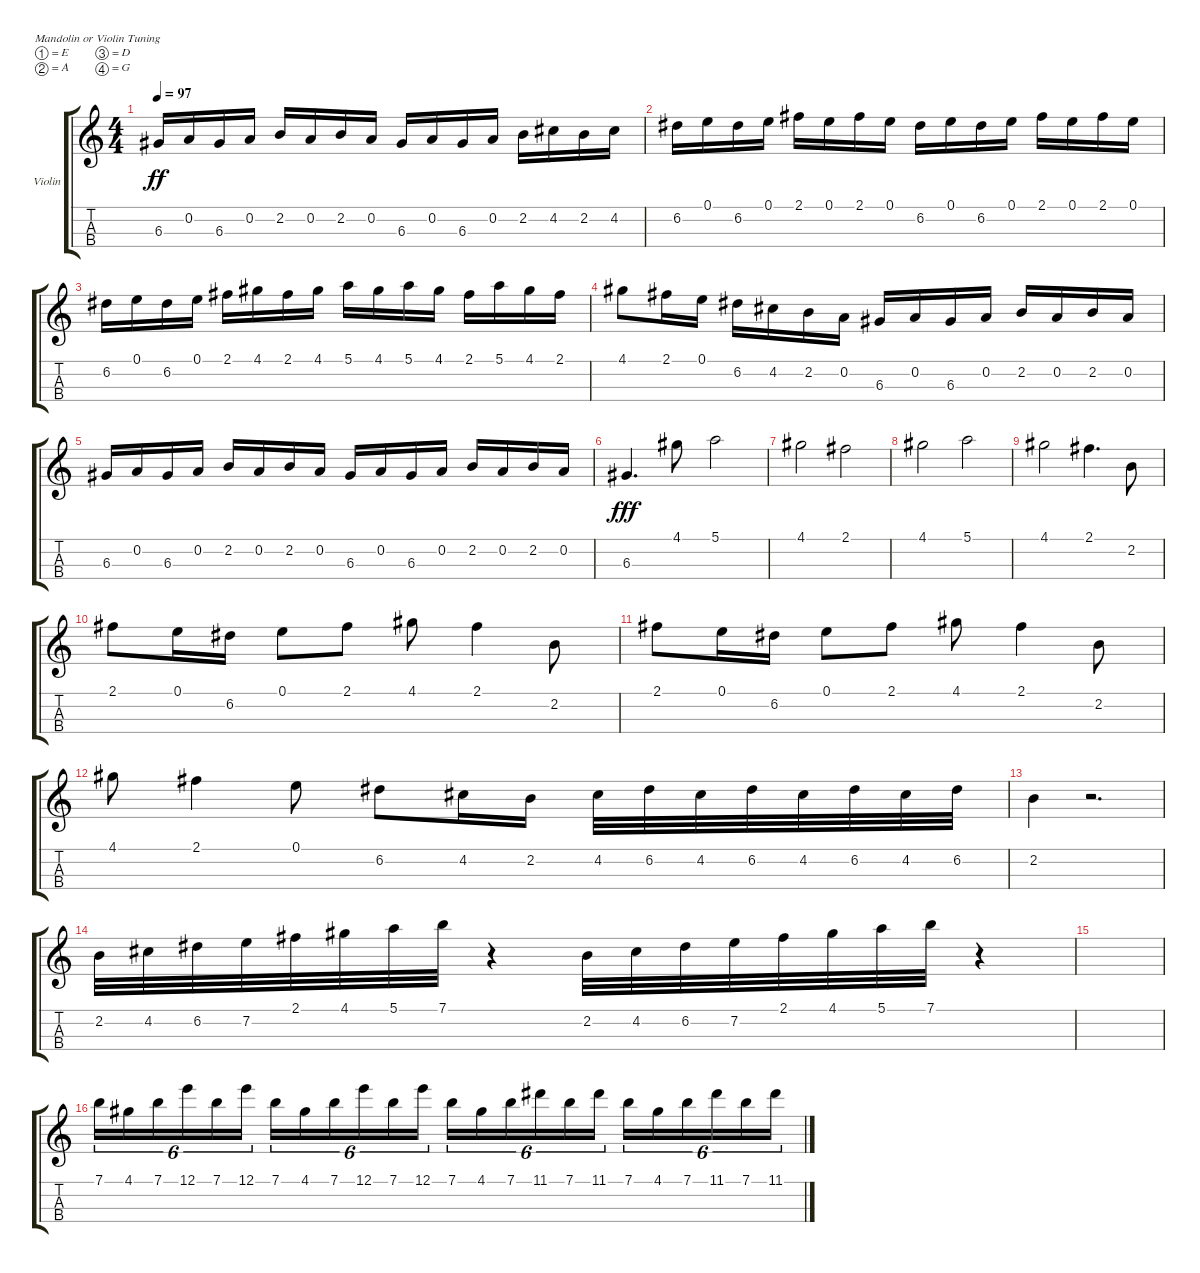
\defaultSystemsLayout 4
\bracketExtendMode groupsimilarinstruments
\firstSystemTrackNameOrientation horizontal
\otherSystemsTrackNameOrientation horizontal
\track ("Violin" "Violin") {mute instrument violin}
\staff {score tabs}
\tuning (E5 A4 D4 G3)
\ts (4 4)
\tempo 97
\clef g2
\ks c
6.3.16{dy ff} 0.2.16 6.3.16 0.2.16 2.2.16 0.2.16 2.2.16 0.2.16 6.3.16 0.2.16 6.3.16 0.2.16 2.2.16 4.2.16 2.2.16 4.2.16 |
6.2.16 0.1.16 6.2.16 0.1.16 2.1.16 0.1.16 2.1.16 0.1.16 6.2.16 0.1.16 6.2.16 0.1.16 2.1.16 0.1.16 2.1.16 0.1.16 |
6.2.16 0.1.16 6.2.16 0.1.16 2.1.16 4.1.16 2.1.16 4.1.16 5.1.16 4.1.16 5.1.16 4.1.16 2.1.16 5.1.16 4.1.16 2.1.16 |
4.1.8 2.1.16 0.1.16 6.2.16 4.2.16 2.2.16 0.2.16 6.3.16 0.2.16 6.3.16 0.2.16 2.2.16 0.2.16 2.2.16 0.2.16 |
6.3.16 0.2.16 6.3.16 0.2.16 2.2.16 0.2.16 2.2.16 0.2.16 6.3.16 0.2.16 6.3.16 0.2.16 2.2.16 0.2.16 2.2.16 0.2.16 |
6.3.4{d dy fff} 4.1.8 5.1.2 |
4.1.2 2.1.2 |
4.1.2 5.1.2 |
4.1.2 2.1.4{d} 2.2.8 |
2.1.8 0.1.16 6.2.16 0.1.8 2.1.8 4.1.8 2.1.4 2.2.8 |
2.1.8 0.1.16 6.2.16 0.1.8 2.1.8 4.1.8 2.1.4 2.2.8 |
4.1.8 2.1.4 0.1.8 6.2.8 4.2.16 2.2.16 4.2.32 6.2.32 4.2.32 6.2.32 4.2.32 6.2.32 4.2.32 6.2.32 |
2.2.4 r.2{d} |
2.2.32 4.2.32 6.2.32 7.2.32 2.1.32 4.1.32 5.1.32 7.1.32 r.4 2.2.32 4.2.32 6.2.32 7.2.32 2.1.32 4.1.32 5.1.32 7.1.32 r.4 |
|
7.1.16{tu (6 4)} 4.1.16{tu (6 4)} 7.1.16{tu (6 4)} 12.1.16{tu (6 4)} 7.1.16{tu (6 4)} 12.1.16{tu (6 4)} 7.1.16{tu (6 4)} 4.1.16{tu (6 4)} 7.1.16{tu (6 4)} 12.1.16{tu (6 4)} 7.1.16{tu (6 4)} 12.1.16{tu (6 4)} 7.1.16{tu (6 4)} 4.1.16{tu (6 4)} 7.1.16{tu (6 4)} 11.1.16{tu (6 4)} 7.1.16{tu (6 4)} 11.1.16{tu (6 4)} 7.1.16{tu (6 4)} 4.1.16{tu (6 4)} 7.1.16{tu (6 4)} 11.1.16{tu (6 4)} 7.1.16{tu (6 4)} 11.1.16{tu (6 4)}
